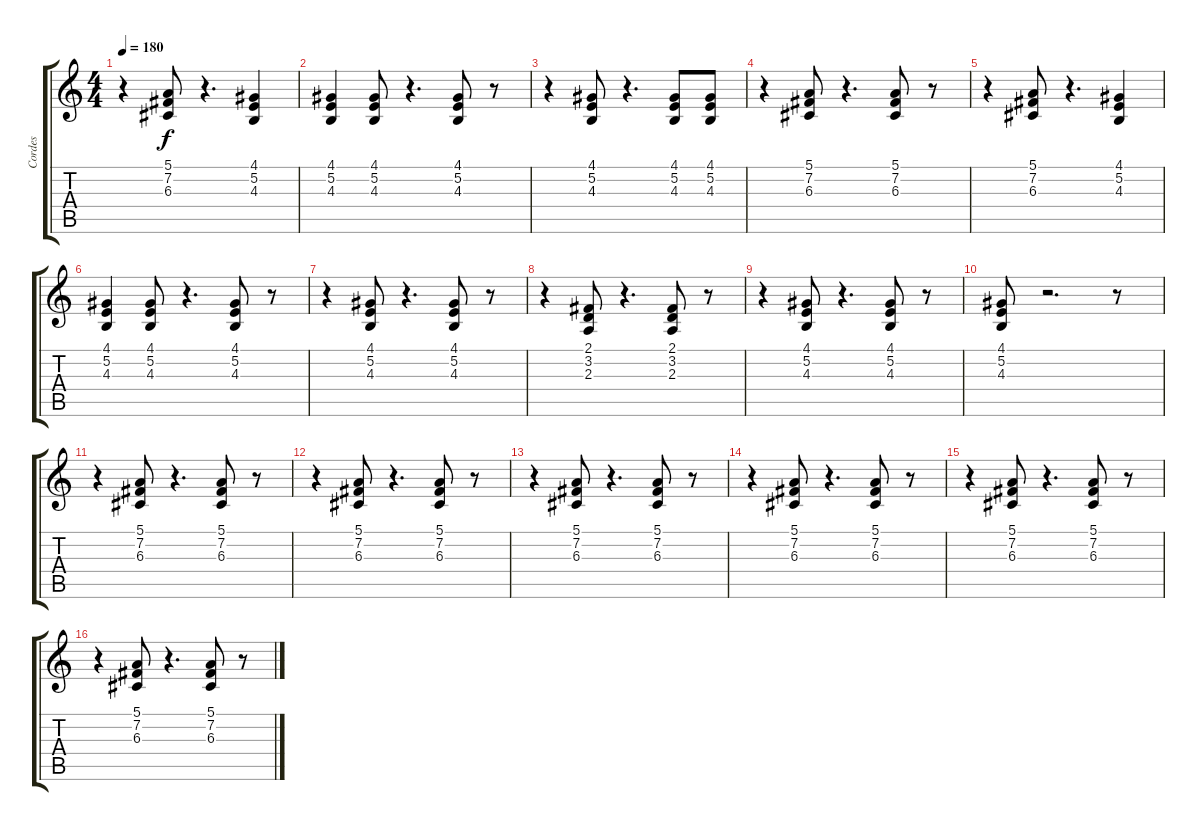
\track ("Cordes" "Cordes") {instrument pizzicatostrings}
\staff {score tabs}
\tuning (E4 B3 G3 D3 A2 E2) {hide}
\ts (4 4)
\tempo 180
\clef g2
\ks c
r.4{dy f} (5.1 7.2 6.3).8 r.4{d} (4.1 5.2 4.3).4 |
(4.1 5.2 4.3).4 (4.1 5.2 4.3).8 r.4{d} (4.1 5.2 4.3).8 r.8 |
r.4 (4.1 5.2 4.3).8 r.4{d} (4.1 5.2 4.3).8 (4.1 5.2 4.3).8 |
r.4 (5.1 7.2 6.3).8 r.4{d} (5.1 7.2 6.3).8 r.8 |
r.4 (5.1 7.2 6.3).8 r.4{d} (4.1 5.2 4.3).4 |
(4.1 5.2 4.3).4 (4.1 5.2 4.3).8 r.4{d} (4.1 5.2 4.3).8 r.8 |
r.4 (4.1 5.2 4.3).8 r.4{d} (4.1 5.2 4.3).8 r.8 |
r.4 (2.1 3.2 2.3).8 r.4{d} (2.1 3.2 2.3).8 r.8 |
r.4 (4.1 5.2 4.3).8 r.4{d} (4.1 5.2 4.3).8 r.8 |
(4.1 5.2 4.3).8 r.2{d} r.8 |
r.4 (5.1 7.2 6.3).8 r.4{d} (5.1 7.2 6.3).8 r.8 |
r.4 (5.1 7.2 6.3).8 r.4{d} (5.1 7.2 6.3).8 r.8 |
r.4 (5.1 7.2 6.3).8 r.4{d} (5.1 7.2 6.3).8 r.8 |
r.4 (5.1 7.2 6.3).8 r.4{d} (5.1 7.2 6.3).8 r.8 |
r.4 (5.1 7.2 6.3).8 r.4{d} (5.1 7.2 6.3).8 r.8 |
r.4 (5.1 7.2 6.3).8 r.4{d} (5.1 7.2 6.3).8 r.8
